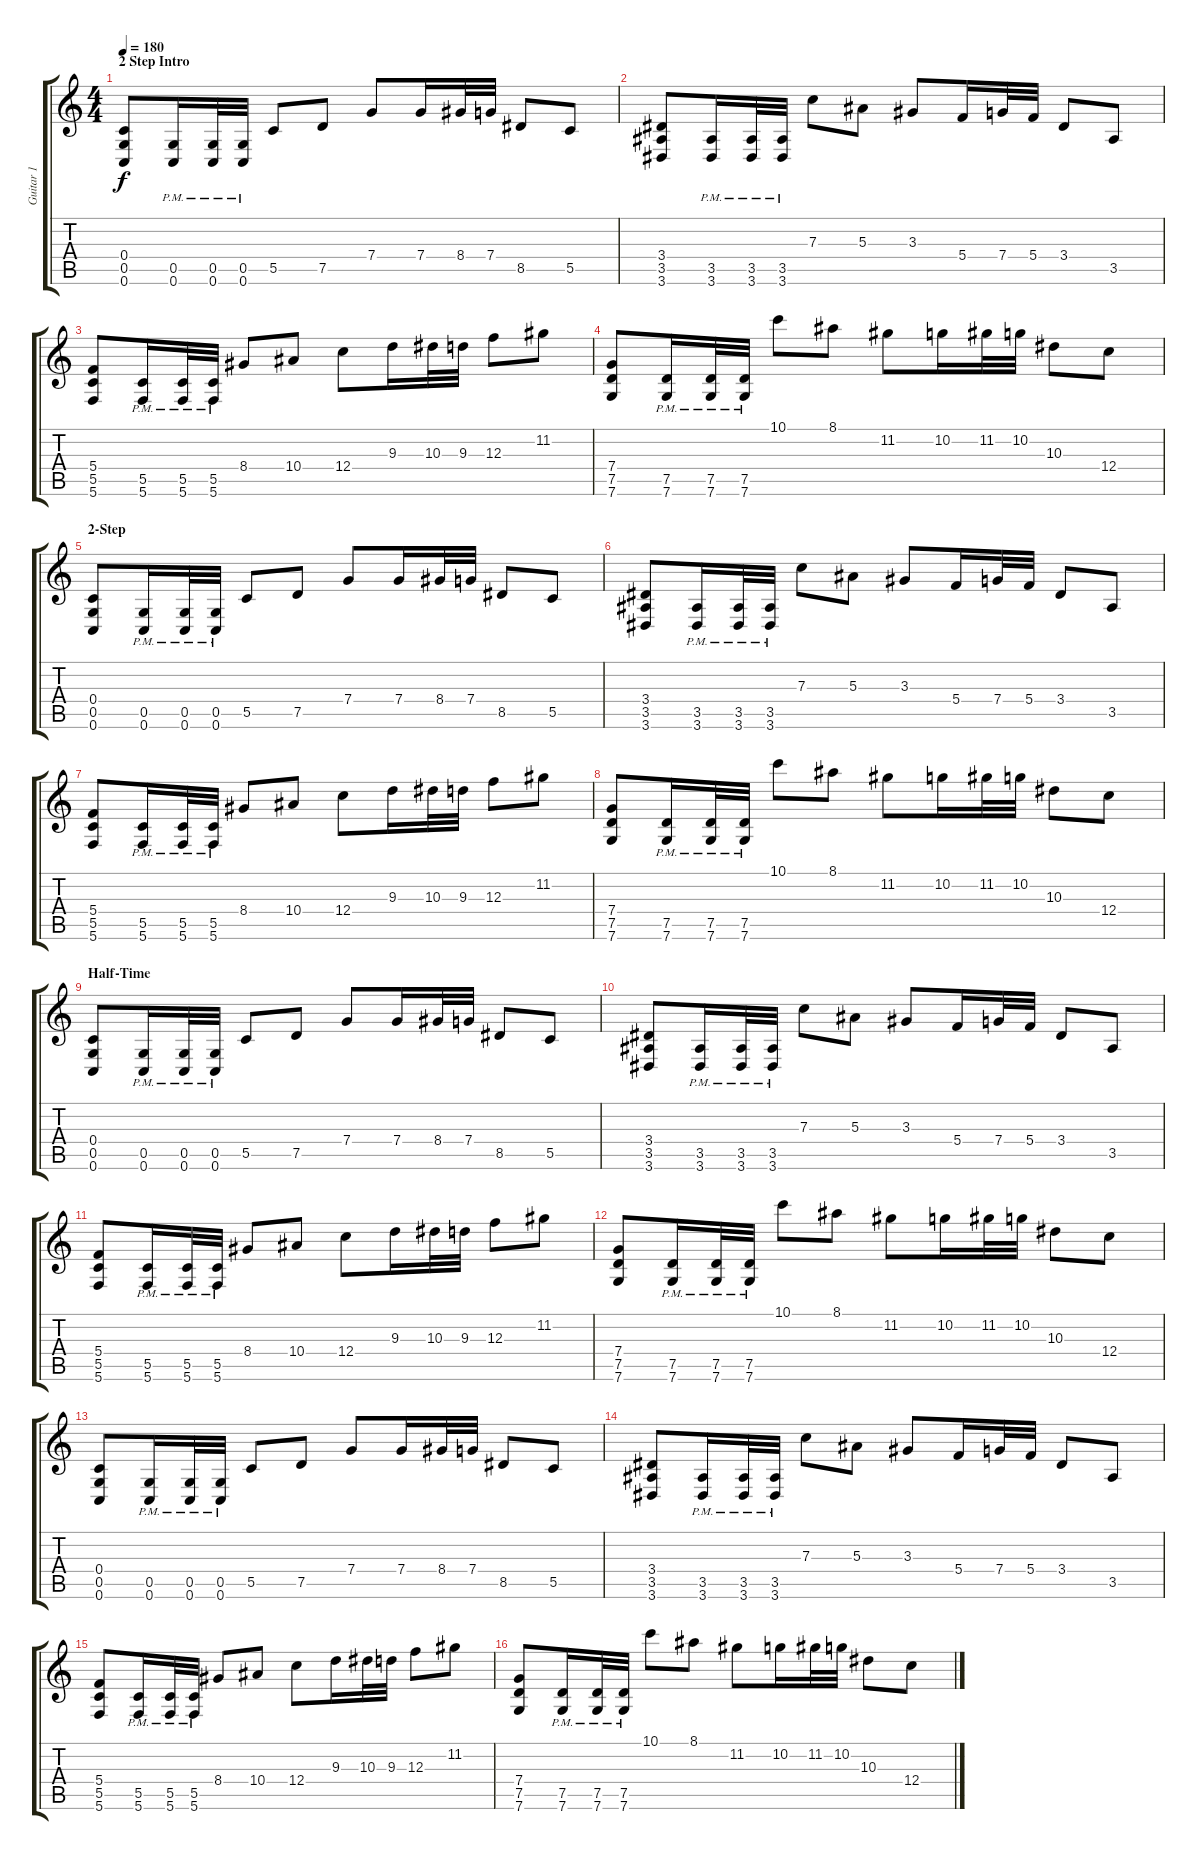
\track ("Guitar 1" "Guitar 1") {instrument distortionguitar}
\staff {score tabs}
\tuning (D4 A3 F3 C3 G2 C2) {hide}
\ts (4 4)
\section ("" "2 Step Intro")
\tempo 180
\tempo 150
\tempo 180
\clef g2
\ks c
(0.4 0.5 0.6).8{dy f instrument distortionguitar} (0.5{pm} 0.6{pm}).16 (0.5{pm} 0.6{pm}).32 (0.5{pm} 0.6{pm}).32 5.5.8 7.5.8 7.4.8 7.4.16 8.4.32 7.4.32 8.5.8 5.5.8 |
(3.4 3.5 3.6).8 (3.5{pm} 3.6{pm}).16 (3.5{pm} 3.6{pm}).32 (3.5{pm} 3.6{pm}).32 7.3.8 5.3.8 3.3.8 5.4.16 7.4.32 5.4.32 3.4.8 3.5.8 |
(5.4 5.5 5.6).8 (5.5{pm} 5.6{pm}).16 (5.5{pm} 5.6{pm}).32 (5.5{pm} 5.6{pm}).32 8.4.8 10.4.8 12.4.8 9.3.16 10.3.32 9.3.32 12.3.8 11.2.8 |
(7.4 7.5 7.6).8 (7.5{pm} 7.6{pm}).16 (7.5{pm} 7.6{pm}).32 (7.5{pm} 7.6{pm}).32 10.1.8 8.1.8 11.2.8 10.2.16 11.2.32 10.2.32 10.3.8 12.4.8 |
\section ("" "2-Step")
(0.4 0.5 0.6).8 (0.5{pm} 0.6{pm}).16 (0.5{pm} 0.6{pm}).32 (0.5{pm} 0.6{pm}).32 5.5.8 7.5.8 7.4.8 7.4.16 8.4.32 7.4.32 8.5.8 5.5.8 |
(3.4 3.5 3.6).8 (3.5{pm} 3.6{pm}).16 (3.5{pm} 3.6{pm}).32 (3.5{pm} 3.6{pm}).32 7.3.8 5.3.8 3.3.8 5.4.16 7.4.32 5.4.32 3.4.8 3.5.8 |
(5.4 5.5 5.6).8 (5.5{pm} 5.6{pm}).16 (5.5{pm} 5.6{pm}).32 (5.5{pm} 5.6{pm}).32 8.4.8 10.4.8 12.4.8 9.3.16 10.3.32 9.3.32 12.3.8 11.2.8 |
(7.4 7.5 7.6).8 (7.5{pm} 7.6{pm}).16 (7.5{pm} 7.6{pm}).32 (7.5{pm} 7.6{pm}).32 10.1.8 8.1.8 11.2.8 10.2.16 11.2.32 10.2.32 10.3.8 12.4.8 |
\section ("" "Half-Time")
(0.4 0.5 0.6).8 (0.5{pm} 0.6{pm}).16 (0.5{pm} 0.6{pm}).32 (0.5{pm} 0.6{pm}).32 5.5.8 7.5.8 7.4.8 7.4.16 8.4.32 7.4.32 8.5.8 5.5.8 |
(3.4 3.5 3.6).8 (3.5{pm} 3.6{pm}).16 (3.5{pm} 3.6{pm}).32 (3.5{pm} 3.6{pm}).32 7.3.8 5.3.8 3.3.8 5.4.16 7.4.32 5.4.32 3.4.8 3.5.8 |
(5.4 5.5 5.6).8 (5.5{pm} 5.6{pm}).16 (5.5{pm} 5.6{pm}).32 (5.5{pm} 5.6{pm}).32 8.4.8 10.4.8 12.4.8 9.3.16 10.3.32 9.3.32 12.3.8 11.2.8 |
(7.4 7.5 7.6).8 (7.5{pm} 7.6{pm}).16 (7.5{pm} 7.6{pm}).32 (7.5{pm} 7.6{pm}).32 10.1.8 8.1.8 11.2.8 10.2.16 11.2.32 10.2.32 10.3.8 12.4.8 |
(0.4 0.5 0.6).8 (0.5{pm} 0.6{pm}).16 (0.5{pm} 0.6{pm}).32 (0.5{pm} 0.6{pm}).32 5.5.8 7.5.8 7.4.8 7.4.16 8.4.32 7.4.32 8.5.8 5.5.8 |
(3.4 3.5 3.6).8 (3.5{pm} 3.6{pm}).16 (3.5{pm} 3.6{pm}).32 (3.5{pm} 3.6{pm}).32 7.3.8 5.3.8 3.3.8 5.4.16 7.4.32 5.4.32 3.4.8 3.5.8 |
(5.4 5.5 5.6).8 (5.5{pm} 5.6{pm}).16 (5.5{pm} 5.6{pm}).32 (5.5{pm} 5.6{pm}).32 8.4.8 10.4.8 12.4.8 9.3.16 10.3.32 9.3.32 12.3.8 11.2.8 |
(7.4 7.5 7.6).8 (7.5{pm} 7.6{pm}).16 (7.5{pm} 7.6{pm}).32 (7.5{pm} 7.6{pm}).32 10.1.8 8.1.8 11.2.8 10.2.16 11.2.32 10.2.32 10.3.8 12.4.8
